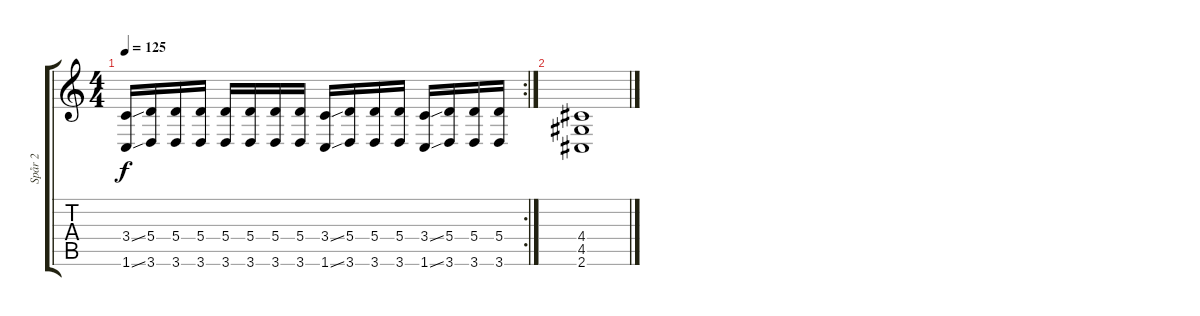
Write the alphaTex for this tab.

\track ("Spår 2" "Spår 2") {instrument distortionguitar}
\staff {score tabs}
\tuning (B3 Gb3 D3 A2 E2 B1) {hide}
\rc 2
\ts (4 4)
\tempo 125
\clef g2
\ks c
(3.4{ss} 1.6{ss}).16{dy f} (5.4 3.6).16 (5.4 3.6).16 (5.4 3.6).16 (5.4 3.6).16 (5.4 3.6).16 (5.4 3.6).16 (5.4 3.6).16 (3.4{ss} 1.6{ss}).16 (5.4 3.6).16 (5.4 3.6).16 (5.4 3.6).16 (3.4{ss} 1.6{ss}).16 (5.4 3.6).16 (5.4 3.6).16 (5.4 3.6).16 |
(4.4 4.5 2.6).1
